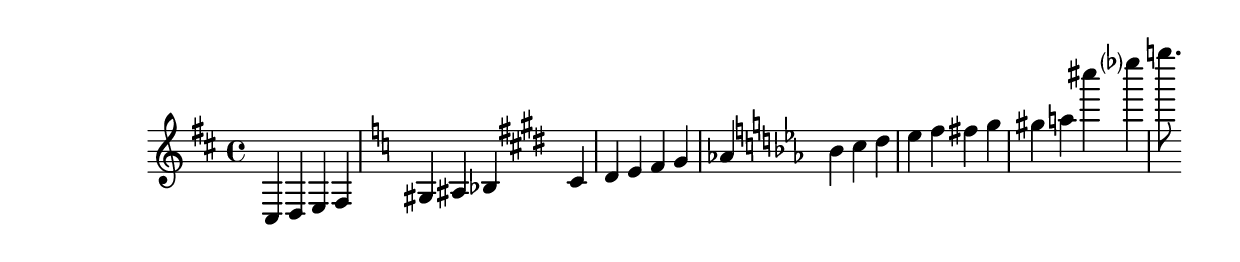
\version "2.18.2"
\relative c {
  \key d \major
  cis4 d e fis
  \key a \minor
  gis ais bes
  \key cis \minor
  cis dis e fis gis aes
  \key ees \major
  bes c d ees f fis g gis a
  %{accidental flags%}
  cis'! ees? g!8.
}